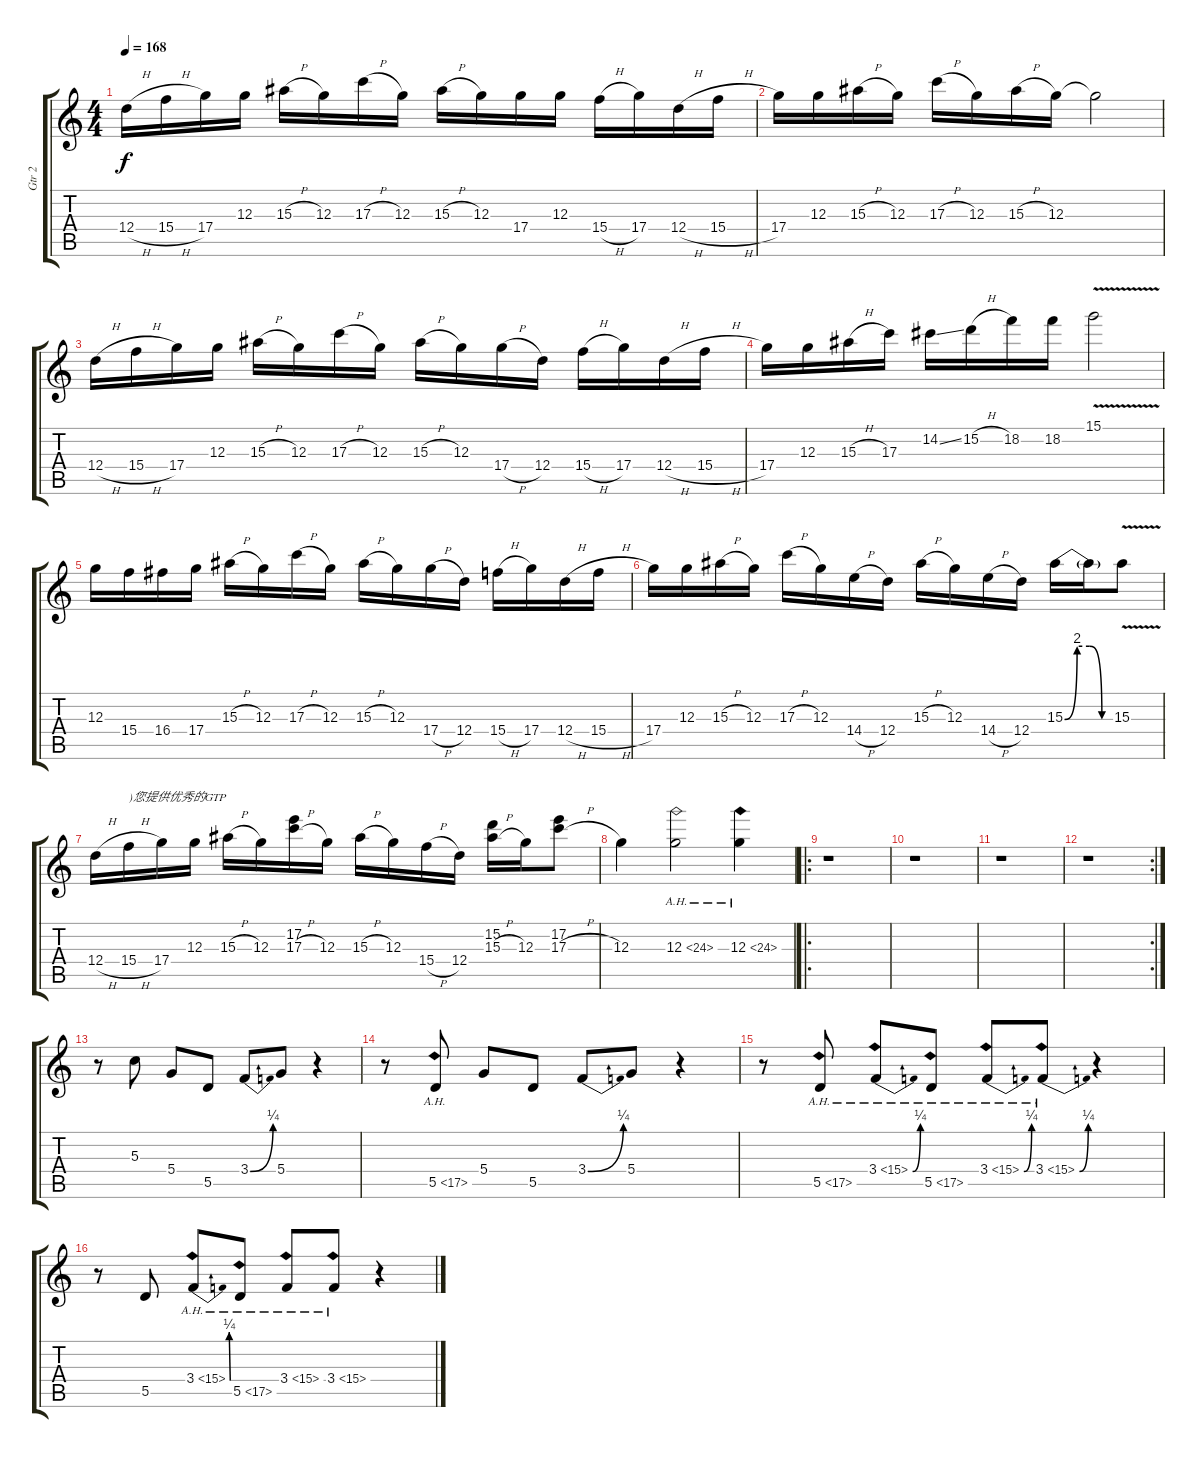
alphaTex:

\track ("Gtr 2" "Gtr 2") {instrument distortionguitar}
\staff {score tabs}
\tuning (E4 B3 G3 D3 A2 E2) {hide}
\ts (4 4)
\tempo 168
\clef g2
\ks c
12.4{h}.16{dy f} 15.4{h}.16 17.4.16 12.3.16 15.3{h}.16 12.3.16 17.3{h}.16 12.3.16 15.3{h}.16 12.3.16 17.4.16 12.3.16 15.4{h}.16 17.4.16 12.4{h}.16 15.4{h}.16 |
17.4.16 12.3.16 15.3{h}.16 12.3.16 17.3{h}.16 12.3.16 15.3{h}.16 12.3.16 12.3{t}.2 |
12.4{h}.16 15.4{h}.16 17.4.16 12.3.16 15.3{h}.16 12.3.16 17.3{h}.16 12.3.16 15.3{h}.16 12.3.16 17.4{h}.16 12.4.16 15.4{h}.16 17.4.16 12.4{h}.16 15.4{h}.16 |
17.4.16 12.3.16 15.3{h}.16 17.3.16 14.2{ss}.16 15.2{h}.16 18.2.16 18.2.16 15.1{v}.2 |
12.3.16 15.4.16 16.4.16 17.4.16 15.3{h}.16 12.3.16 17.3{h}.16 12.3.16 15.3{h}.16 12.3.16 17.4{h}.16 12.4.16 15.4{h}.16 17.4.16 12.4{h}.16 15.4{h}.16 |
17.4.16 12.3.16 15.3{h}.16 12.3.16 17.3{h}.16 12.3.16 14.4{h}.16 12.4.16 15.3{h}.16 12.3.16 14.4{h}.16 12.4.16 15.3{be (custom 0 0 15 8 30 8 45 0 60 0)}.16 15.3{t}.16 15.3{v}.8 |
12.4{h}.16 15.4{h}.16{txt ")您提供优秀的GTP"} 17.4.16 12.3.16 15.3{h}.16 12.3.16 (17.2 17.3{h}).16 12.3.16 15.3{h}.16 12.3.16 15.4{h}.16 12.4.16 (15.2 15.3{h}).16 12.3.16 (17.2 17.3{h}).8 |
12.3.4 12.3{ah 12}.2 12.3{ah 12}.4 |
\ro
r.1 |
r.1 |
r.1 |
\rc 2
r.1 |
r.8 5.3.8 5.4.8 5.5.8 3.4{be (bend 0 0 60 1)}.8 5.4.8 r.4 |
r.8 5.5{ah 12}.8 5.4.8 5.5.8 3.4{be (bend 0 0 60 1)}.8 5.4.8 r.4 |
r.8 5.5{ah 12}.8 3.4{be (bend 0 0 60 1) ah 12}.8 5.5{ah 12}.8 3.4{be (bend 0 0 60 1) ah 12}.8 3.4{be (bend 0 0 60 1) ah 12}.8 r.4 |
r.8 5.5.8 3.4{be (bend 0 0 60 1) ah 12}.8 5.5{ah 12}.8 3.4{ah 12}.8 3.4{ah 12}.8 r.4
